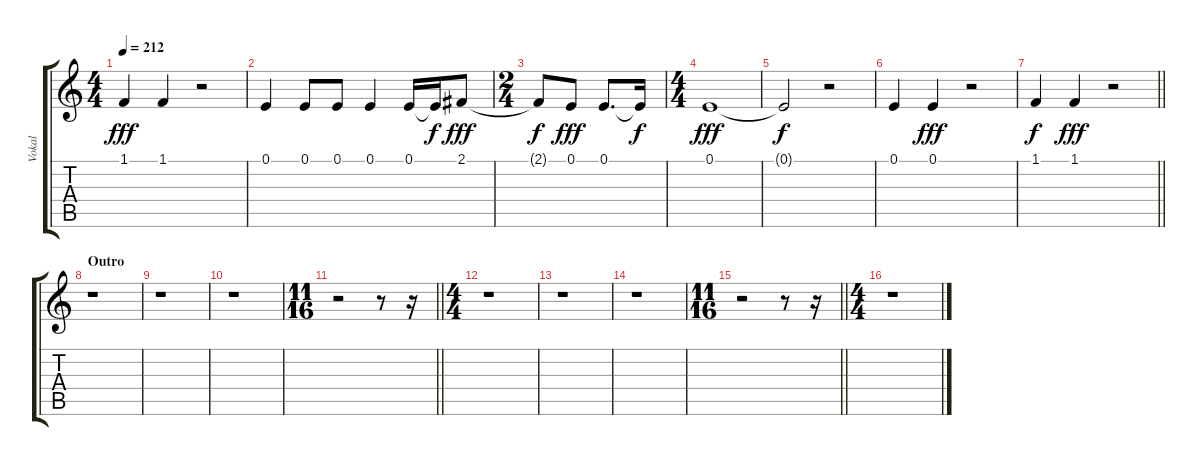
\track ("Vokal" "Vokal") {mute instrument lead6voice}
\staff {score tabs}
\tuning (E4 B3 G3 D3 A2 E2) {hide}
\ts (4 4)
\tempo 212
\clef g2
\ks c
1.1.4{dy fff} 1.1.4 r.2 |
0.1.4 0.1.8 0.1.8 0.1.4 0.1.16 0.1{t}.16{dy f} 2.1.8{dy fff} |
\ts (2 4)
2.1{t}.8{dy f} 0.1.8{dy fff} 0.1.8{d} 0.1{t}.16{dy f} |
\ts (4 4)
0.1.1{dy fff} |
0.1{t}.2{dy f} r.2 |
0.1.4 0.1.4{dy fff} r.2 |
\barLineRight lightlight
1.1.4{dy f} 1.1.4{dy fff} r.2 |
\section ("" "Outro")
r.1 |
r.1 |
r.1 |
\ts (11 16)
\barLineRight lightlight
r.2 r.8 r.16 |
\ts (4 4)
r.1 |
r.1 |
r.1 |
\ts (11 16)
\barLineRight lightlight
r.2 r.8 r.16 |
\ts (4 4)
r.1
